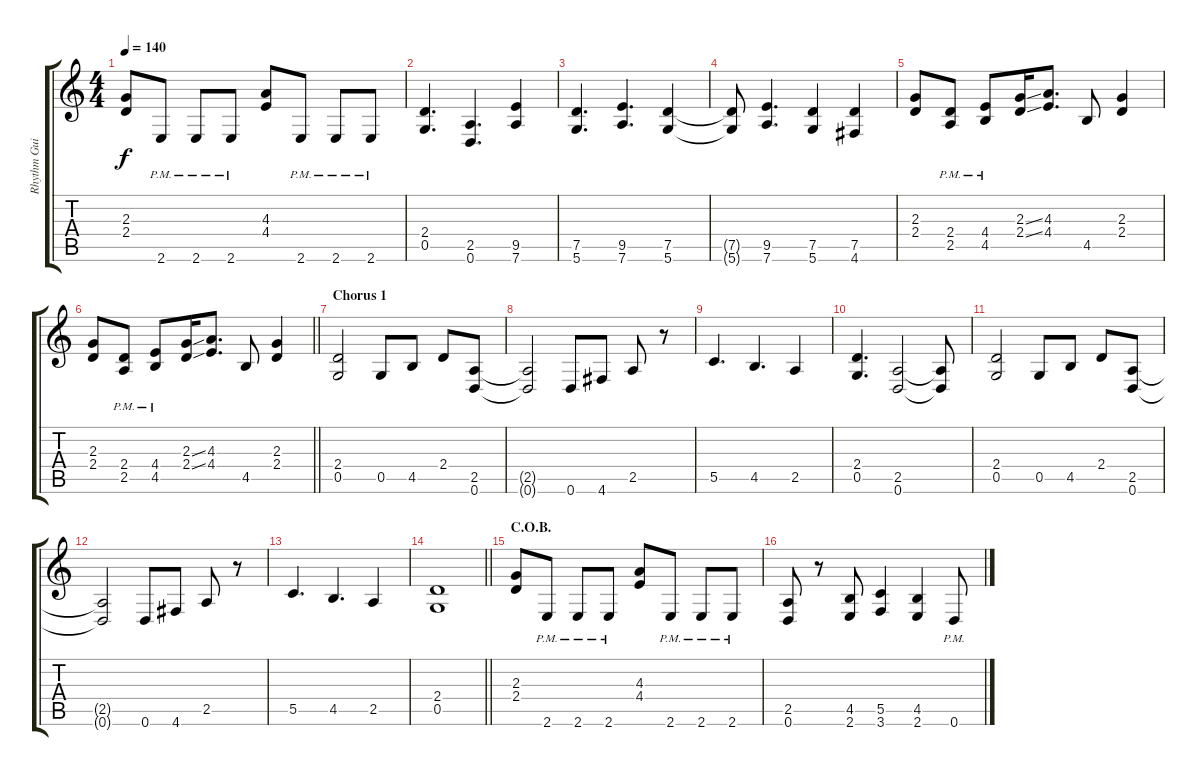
\track ("Rhythm Guitar R" "Rhythm Gui") {instrument distortionguitar}
\staff {score tabs}
\tuning (D4 A3 F3 C3 G2 D2) {hide}
\ts (4 4)
\tempo 140
\clef g2
\ks c
(2.3 2.4).8{dy f} 2.6{pm}.8 2.6{pm}.8 2.6{pm}.8 (4.3 4.4).8 2.6{pm}.8 2.6{pm}.8 2.6{pm}.8 |
(2.4 0.5).4{d} (2.5 0.6).4{d} (9.5 7.6).4 |
(7.5 5.6).4{d} (9.5 7.6).4{d} (7.5 5.6).4 |
(7.5{t} 5.6{t}).8 (9.5 7.6).4{d} (7.5 5.6).4 (7.5 4.6).4 |
(2.3 2.4).8 (2.4{pm} 2.5{pm}).8 (4.4{pm} 4.5{pm}).8 (2.3{ss} 2.4{ss}).16 (4.3 4.4).8{d} 4.5.8 (2.3 2.4).4 |
\barLineRight lightlight
(2.3 2.4).8 (2.4{pm} 2.5{pm}).8 (4.4{pm} 4.5{pm}).8 (2.3{ss} 2.4{ss}).16 (4.3 4.4).8{d} 4.5.8 (2.3 2.4).4 |
\section ("" "Chorus 1")
(2.4 0.5).2 0.5.8 4.5.8 2.4.8 (2.5 0.6).8 |
(2.5{t} 0.6{t}).2 0.6.8 4.6.8 2.5.8 r.8 |
5.5.4{d} 4.5.4{d} 2.5.4 |
(2.4 0.5).4{d} (2.5 0.6).2 (2.5{t} 0.6{t}).8 |
(2.4 0.5).2 0.5.8 4.5.8 2.4.8 (2.5 0.6).8 |
(2.5{t} 0.6{t}).2 0.6.8 4.6.8 2.5.8 r.8 |
5.5.4{d} 4.5.4{d} 2.5.4 |
\barLineRight lightlight
(2.4 0.5).1 |
\section ("" "C.O.B.")
(2.3 2.4).8 2.6{pm}.8 2.6{pm}.8 2.6{pm}.8 (4.3 4.4).8 2.6{pm}.8 2.6{pm}.8 2.6{pm}.8 |
(2.5 0.6).8 r.8 (4.5 2.6).8 (5.5 3.6).4 (4.5 2.6).4 0.6{pm}.8
